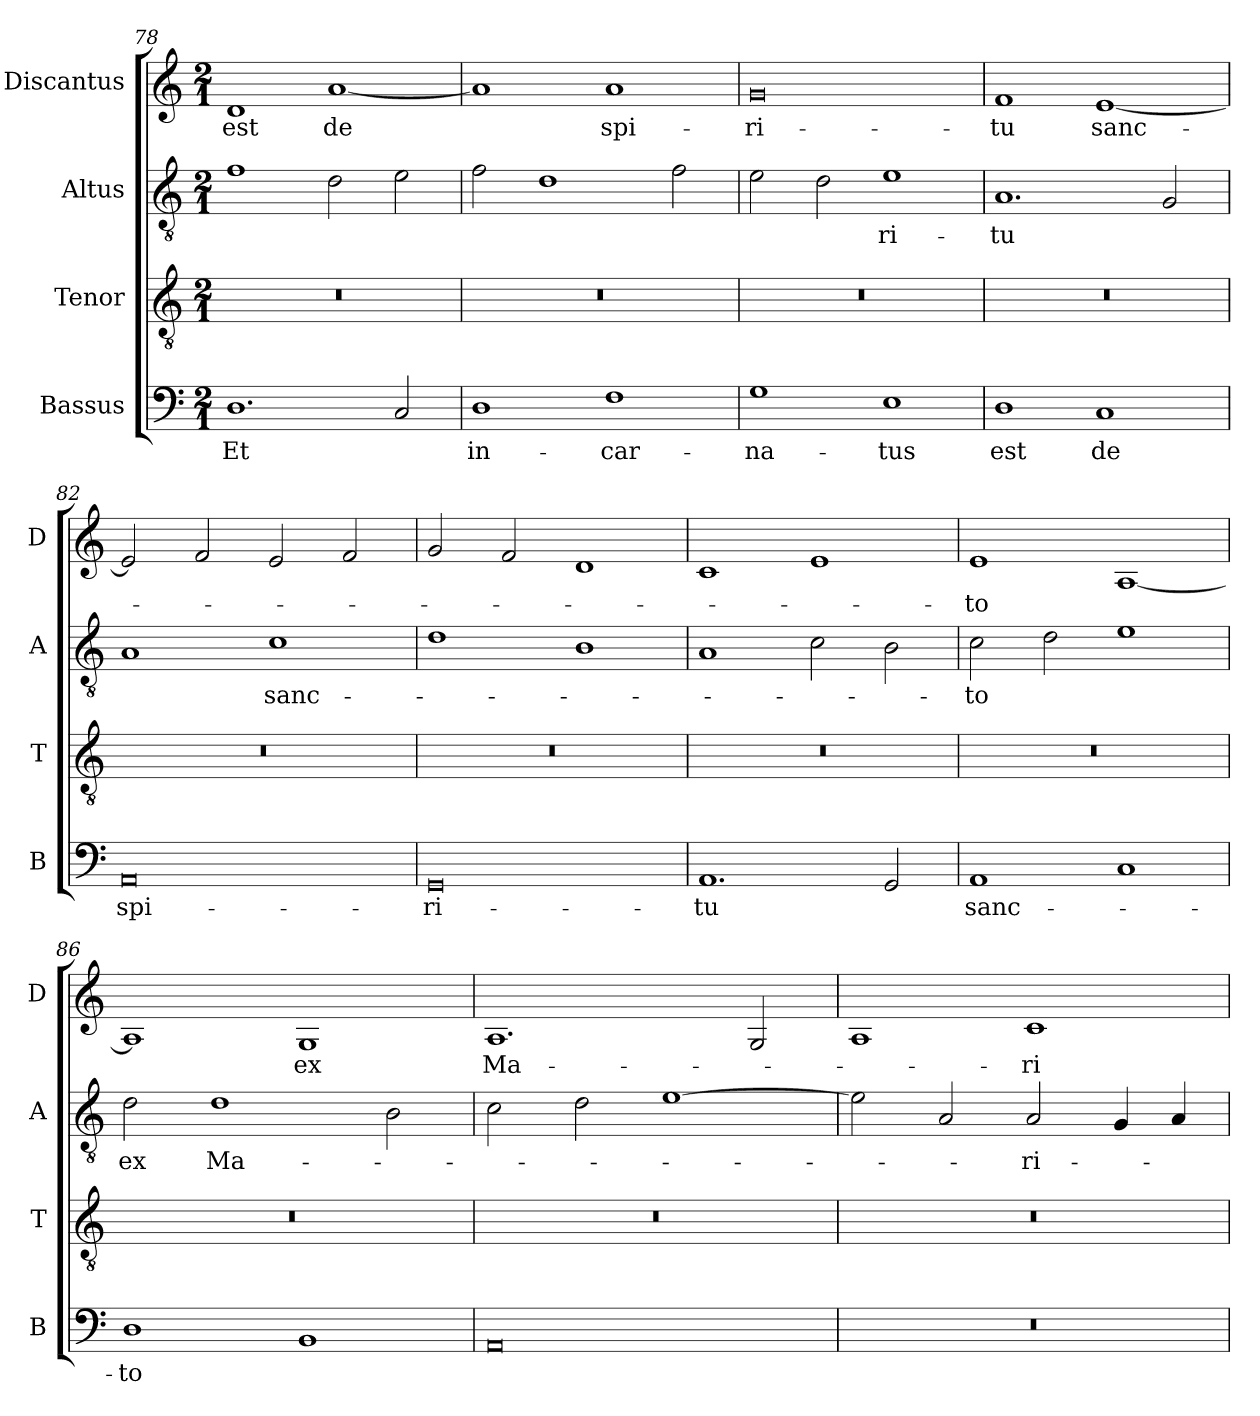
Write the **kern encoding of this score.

**kern	**text	**kern	**kern	**text	**kern	**text
*part4	*part4	*part3	*part2	*part2	*part1	*part1
*staff4	*staff4	*staff3	*staff2	*staff2	*staff1	*staff1
*I"Bassus	*	*I"Tenor	*I"Altus	*	*I"Discantus	*
*I'B	*	*I'T	*I'A	*	*I'D	*
*clefF4	*	*clefGv2	*clefGv2	*	*clefG2	*
*k[]	*	*k[]	*k[]	*	*k[]	*
*M2/1	*	*M2/1	*M2/1	*	*M2/1	*
=78	=78	=78	=78	=78	=78	=78
1.D	Et	0r	1f	.	1d	est
.	.	.	2d	.	[1a	de
2C	.	.	2e	.	.	.
=79	=79	=79	=79	=79	=79	=79
1D	in-	0r	2f	.	1a]	.
.	.	.	1d	.	.	.
1F	-car-	.	.	.	1a	spi-
.	.	.	2f	.	.	.
=80	=80	=80	=80	=80	=80	=80
1G	-na-	0r	2e	.	0g	-ri-
.	.	.	2d	.	.	.
1E	-tus	.	1e	-ri-	.	.
=81	=81	=81	=81	=81	=81	=81
1D	est	0r	1.A	-tu	1f	-tu
1C	de	.	.	.	[1e	sanc-
.	.	.	2G	.	.	.
=82	=82	=82	=82	=82	=82	=82
0AA	spi-	0r	1A	.	2e]	.
.	.	.	.	.	2f	.
.	.	.	1c	sanc-	2e	.
.	.	.	.	.	2f	.
=83	=83	=83	=83	=83	=83	=83
0GG	-ri-	0r	1d	.	2g	.
.	.	.	.	.	2f	.
.	.	.	1B	.	1d	.
=84	=84	=84	=84	=84	=84	=84
1.AA	-tu	0r	1A	.	1c	.
.	.	.	2c	.	1e	.
2GG	.	.	2B	.	.	.
=85	=85	=85	=85	=85	=85	=85
1AA	sanc-	0r	2c	-to	1e	-to
.	.	.	2d	.	.	.
1C	.	.	1e	.	[1A	.
=86	=86	=86	=86	=86	=86	=86
1D	-to	0r	2d	ex	1A]	.
.	.	.	1d	Ma-	.	.
1BB	.	.	.	.	1G	ex
.	.	.	2B	.	.	.
=87	=87	=87	=87	=87	=87	=87
0AA	.	0r	2c	.	1.A	Ma-
.	.	.	2d	.	.	.
.	.	.	[1e	.	.	.
.	.	.	.	.	2G	.
=88	=88	=88	=88	=88	=88	=88
0r	.	0r	2e]	.	1A	.
.	.	.	2A	.	.	.
.	.	.	2A	-ri-	1c	-ri-
.	.	.	4G	.	.	.
.	.	.	4A	.	.	.
=	=	=	=	=	=	=
*-	*-	*-	*-	*-	*-	*-
